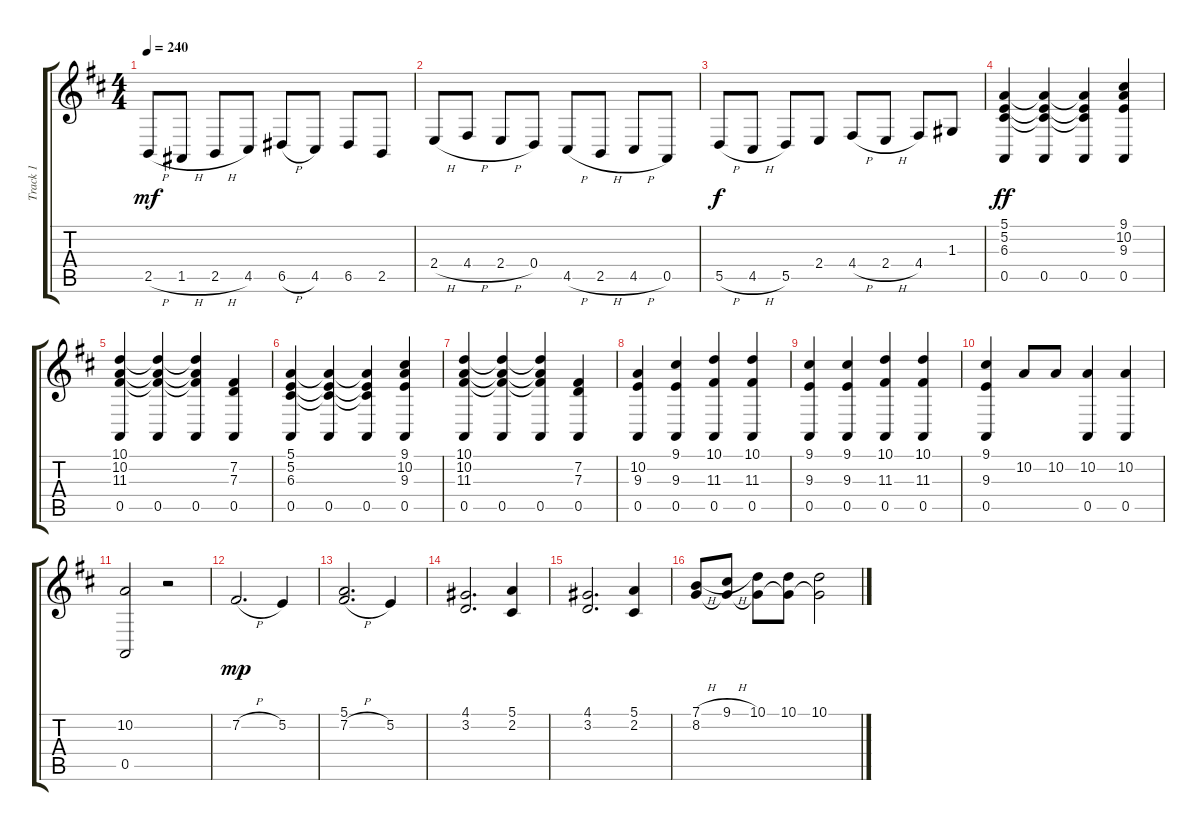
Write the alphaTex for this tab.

\track ("Track 1" "Track 1") {instrument musicbox}
\staff {score tabs}
\tuning (E4 B3 G3 D3 A2 D2) {hide}
\ts (4 4)
\tempo 240
\clef g2
\ks d
2.5{h}.8{dy mf} 1.5{h}.8 2.5{h}.8 4.5.8 6.5{h}.8 4.5.8 6.5.8 2.5.8 |
2.4{h}.8 4.4{h}.8 2.4{h}.8 0.4.8 4.5{h}.8 2.5{h}.8 4.5{h}.8 0.5.8 |
5.5{h}.8{dy f} 4.5{h}.8 5.5.8 2.4.8 4.4{h}.8 2.4{h}.8 4.4.8 1.3.8 |
(5.1 5.2 6.3 0.5).4{dy ff} (5.1{t} 5.2{t} 6.3{t} 0.5).4 (5.1{t} 5.2{t} 6.3{t} 0.5).4 (9.1 10.2 9.3 0.5).4 |
(10.1 10.2 11.3 0.5).4 (10.1{t} 10.2{t} 11.3{t} 0.5).4 (10.1{t} 10.2{t} 11.3{t} 0.5).4 (7.2 7.3 0.5).4 |
(5.1 5.2 6.3 0.5).4 (5.1{t} 5.2{t} 6.3{t} 0.5).4 (5.1{t} 5.2{t} 6.3{t} 0.5).4 (9.1 10.2 9.3 0.5).4 |
(10.1 10.2 11.3 0.5).4 (10.1{t} 10.2{t} 11.3{t} 0.5).4 (10.1{t} 10.2{t} 11.3{t} 0.5).4 (7.2 7.3 0.5).4 |
(10.2 9.3 0.5).4 (9.1 9.3 0.5).4 (10.1 11.3 0.5).4 (10.1 11.3 0.5).4 |
(9.1 9.3 0.5).4 (9.1 9.3 0.5).4 (10.1 11.3 0.5).4 (10.1 11.3 0.5).4 |
(9.1 9.3 0.5).4 10.2.8 10.2.8 (10.2 0.5).4 (10.2 0.5).4 |
(10.2 0.5).2 r.2 |
7.2{h}.2{d dy mp} 5.2.4 |
(5.1 7.2{h}).2{d} 5.2.4 |
(4.1 3.2).2{d} (5.1 2.2).4 |
(4.1 3.2).2{d} (5.1 2.2).4 |
(7.1{h} 8.2).8 (9.1{h} 8.2{t}).8 (10.1 8.2{t}).8 (10.1 8.2{t}).8 (10.1 8.2{t}).2
